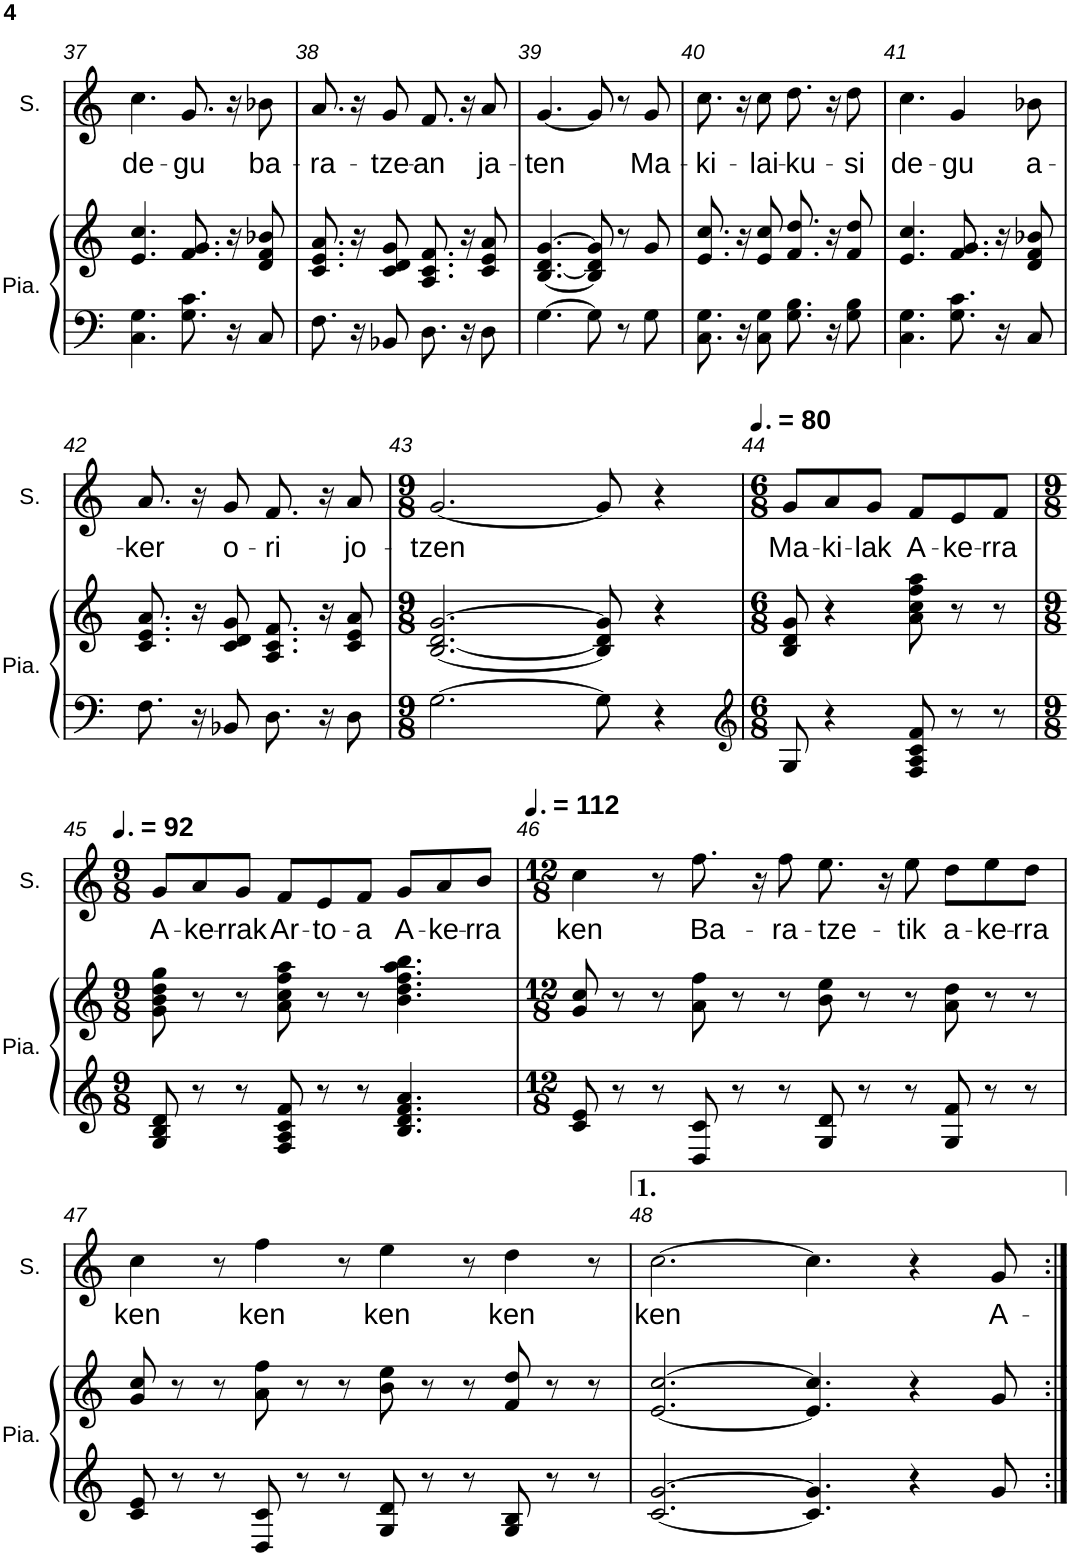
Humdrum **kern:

**kern	**kern	**kern	**text
*part2	*part2	*part1	*part1
*staff3	*staff2	*staff1	*staff1
*I"Piano	*	*I"Soprano	*
*I'Pia.	*	*I'S.	*
!!LO:PB:g=z
*clefF4	*clefG2	*clefG2	*
*k[]	*k[]	*k[]	*
*M12/8	*M12/8	*M12/8	*
=37	=37	=37	=37
!	!	!	!LO:LY:b
4.C\ 4.G\	4.e/ 4.cc/	4.cc\	de-
!	!	!	!LO:LY:b
8.G\ 8.c\	8.f/ 8.g/	8.g/	-gu
16r	16r	16r	.
!	!	!	!LO:LY:b
8C/	8d/ 8f/ 8b-X/	8b-X\	ba-
=38	=38	=38	=38
!	!	!	!LO:LY:b
8.F\	8.c/ 8.e/ 8.a/	8.a/	-ra-
16r	16r	16r	.
!	!	!	!LO:LY:b
8BB-X/	8c/ 8d/ 8g/	8g/	-tze-
!	!	!	!LO:LY:b
8.D\	8.A/ 8.c/ 8.f/	8.f/	-an
16r	16r	16r	.
!	!	!	!LO:LY:b
8D\	8c/ 8e/ 8a/	8a/	ja-
=39	=39	=39	=39
!	!	!	!LO:LY:b
[4.G\	[4.B/ [4.d/ [4.g/	[4.g/	-ten
8G\]	8B/] 8d/] 8g/]	8g/]	.
8r	8r	8r	.
!	!	!	!LO:LY:b
8G\	8g/	8g/	Ma-
=40	=40	=40	=40
!	!	!	!LO:LY:b
8.C\ 8.G\	8.e/ 8.cc/	8.cc\	-ki-
16r	16r	16r	.
!	!	!	!LO:LY:b
8C\ 8G\	8e/ 8cc/	8cc\	-lai-
!	!	!	!LO:LY:b
8.G\ 8.B\	8.f/ 8.dd/	8.dd\	-ku-
16r	16r	16r	.
!	!	!	!LO:LY:b
8G\ 8B\	8f/ 8dd/	8dd\	-si
=41	=41	=41	=41
!	!	!	!LO:LY:b
4.C\ 4.G\	4.e/ 4.cc/	4.cc\	de-
!	!	!	!LO:LY:b
8.G\ 8.c\	8.f/ 8.g/	4g/	-gu
16r	16r	.	.
!	!	!	!LO:LY:b
8C/	8d/ 8f/ 8b-X/	8b-X\	a-
!!LO:LB:g=z
=42	=42	=42	=42
!	!	!	!LO:LY:b
8.F\	8.c/ 8.e/ 8.a/	8.a/	-ker
16r	16r	16r	.
!	!	!	!LO:LY:b
8BB-X/	8c/ 8d/ 8g/	8g/	o-
!	!	!	!LO:LY:b
8.D\	8.A/ 8.c/ 8.f/	8.f/	-ri
16r	16r	16r	.
!	!	!	!LO:LY:b
8D\	8c/ 8e/ 8a/	8a/	jo-
=43	=43	=43	=43
*M9/8	*M9/8	*M9/8	*
!	!	!	!LO:LY:b
[2.G\	[2.B/ [2.d/ [2.g/	[2.g/	-tzen
8G\]	8B/] 8d/] 8g/]	8g/]	.
4r	4r	4r	.
=44	=44	=44	=44
*clefG2	*	*	*
*M6/8	*M6/8	*M6/8	*
*	*	*MM120	*
!	!	!	!LO:LY:b
8G/	8B/ 8d/ 8g/	8g/L	Ma-
!	!	!	!LO:LY:b
4r	4r	8a/	-ki-
!	!	!	!LO:LY:b
.	.	8g/J	-lak
!	!	!	!LO:LY:b
8F/ 8A/ 8c/ 8f/	8a\ 8cc\ 8ff\ 8aa\	8f/L	A-
!	!	!	!LO:LY:b
8r	8r	8e/	-ke-
!	!	!	!LO:LY:b
8r	8r	8f/J	-rra
!!LO:LB:g=z
=45	=45	=45	=45
*M9/8	*M9/8	*M9/8	*
*	*	*MM138	*
!	!	!	!LO:LY:b
8G/ 8B/ 8d/	8g\ 8b\ 8dd\ 8gg\	8g/L	A-
!	!	!	!LO:LY:b
8r	8r	8a/	-ke-
!	!	!	!LO:LY:b
8r	8r	8g/J	-rrak
!	!	!	!LO:LY:b
8F/ 8A/ 8c/ 8f/	8a\ 8cc\ 8ff\ 8aa\	8f/L	Ar-
!	!	!	!LO:LY:b
8r	8r	8e/	-to-
!	!	!	!LO:LY:b
8r	8r	8f/J	-a
!	!	!	!LO:LY:b
4.B/ 4.d/ 4.f/ 4.a/	4.b\ 4.dd\ 4.ff\ 4.aa\ 4.bb\	8g/L	A-
!	!	!	!LO:LY:b
.	.	8a/	-ke-
!	!	!	!LO:LY:b
.	.	8b/J	-rra
=46	=46	=46	=46
*M12/8	*M12/8	*M12/8	*
*	*	*MM168	*
!	!	!	!LO:LY:b
8c/ 8e/	8g/ 8cc/	4cc\	ken
8r	8r	.	.
8r	8r	8r	.
!	!	!	!LO:LY:b
8D/ 8c/	8a\ 8ff\	8.ff\	Ba-
8r	8r	.	.
.	.	16r	.
!	!	!	!LO:LY:b
8r	8r	8ff\	-ra-
!	!	!	!LO:LY:b
8G/ 8d/	8b\ 8ee\	8.ee\	-tze-
8r	8r	.	.
.	.	16r	.
!	!	!	!LO:LY:b
8r	8r	8ee\	-tik
!	!	!	!LO:LY:b
8G/ 8f/	8a\ 8dd\	8dd\L	a-
!	!	!	!LO:LY:b
8r	8r	8ee\	-ke-
!	!	!	!LO:LY:b
8r	8r	8dd\J	-rra
!!LO:LB:g=z
=47	=47	=47	=47
!	!	!	!LO:LY:b
8c/ 8e/	8g/ 8cc/	4cc\	ken
8r	8r	.	.
8r	8r	8r	.
!	!	!	!LO:LY:b
8D/ 8c/	8a\ 8ff\	4ff\	ken
8r	8r	.	.
8r	8r	8r	.
!	!	!	!LO:LY:b
8G/ 8d/	8b\ 8ee\	4ee\	ken
8r	8r	.	.
8r	8r	8r	.
!	!	!	!LO:LY:b
8G/ 8B/	8f/ 8dd/	4dd\	ken
8r	8r	.	.
8r	8r	8r	.
=48	=48	=48	=48
!	!	!	!LO:LY:b
[2.c/ [2.g/	[2.e/ [2.cc/	[2.cc\	ken
4.c/] 4.g/]	4.e/] 4.cc/]	4.cc\]	.
4r	4r	4r	.
!	!	!	!LO:LY:b
8g/	8g/	8g/	A-
=:|!	=:|!	=:|!	=:|!
*-	*-	*-	*-
